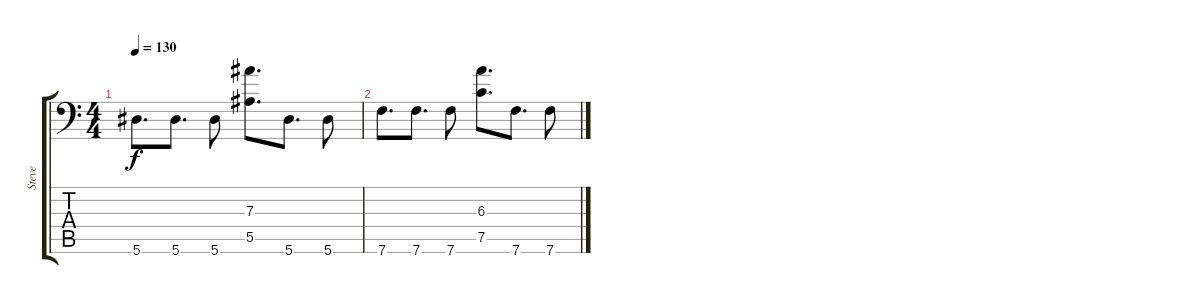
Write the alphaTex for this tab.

\track ("Steve" "Steve") {instrument distortionguitar}
\staff {score tabs}
\tuning (C4 G3 Eb3 Bb2 F2 Bb1) {hide}
\ts (4 4)
\tempo 130
\clef f4
\ks c
5.6.8{d dy f} 5.6.8{d} 5.6.8 (7.3 5.5).8{d} 5.6.8{d} 5.6.8 |
7.6.8{d} 7.6.8{d} 7.6.8 (6.3 7.5).8{d} 7.6.8{d} 7.6.8
